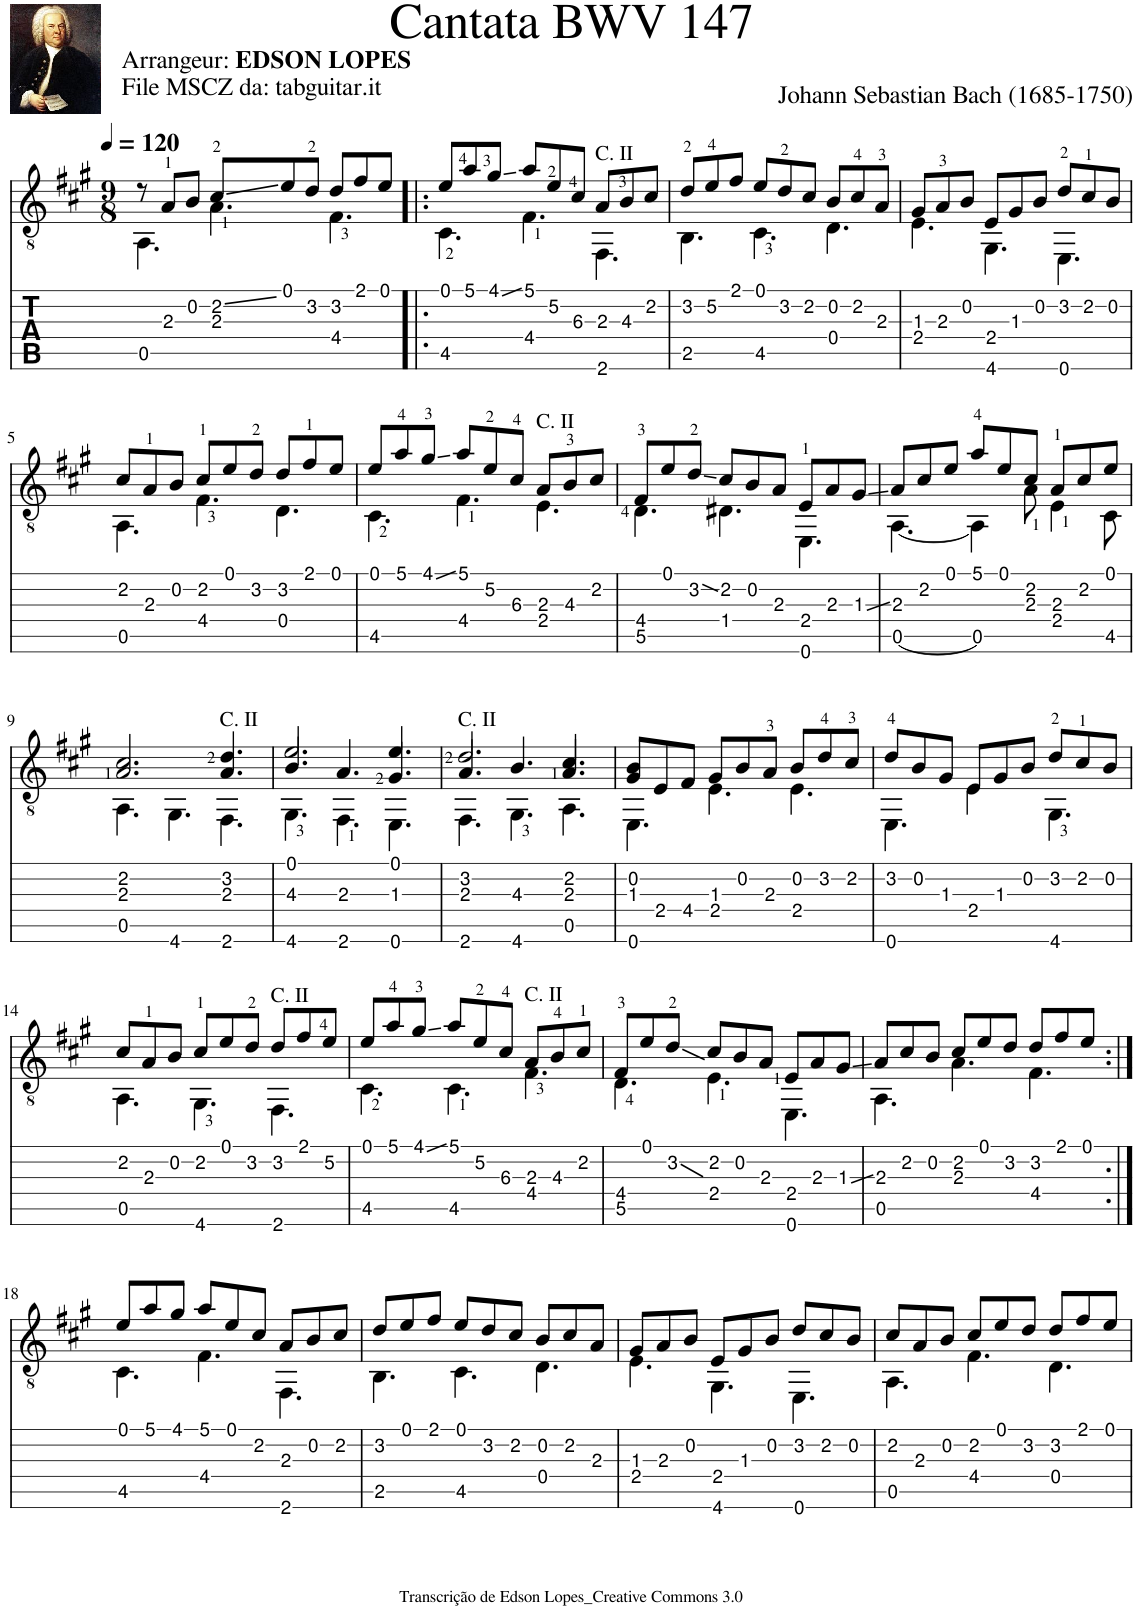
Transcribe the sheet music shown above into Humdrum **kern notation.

**kern	**kern
*part1	*part1
*staff2	*staff1
*I"Guitar	*
*I'Guit.	*
*stria6	*
*	*clefGv2
*k[f#c#g#]	*k[f#c#g#]
*M9/8	*M9/8
*MM120	*MM120
=1	=1
*^	*^
8r	4.AA	8r	4.AA\
8AL	.	8A/L	.
8BJ	.	8B/J	.
8c#L	4.A	8c#/L	4.A\
8e	.	8e/	.
8dJ	.	8d/J	.
8dL	4.F#	8d/L	4.F#\
8f#	.	8f#/	.
8eJ	.	8e/J	.
=2!|:	=2!|:	=2!|:	=2!|:
8eL	4.C#	8e/L	4.C#\
8a	.	8a/	.
8g#J	.	8g#/J	.
8aL	4.F#	8a/L	4.F#\
8e	.	8e/	.
8c#J	.	8c#/J	.
!	!	!LO:TX:a:t=C. II	!
8AL	4.FF#	8A/L	4.FF#\
8B	.	8B/	.
8c#J	.	8c#/J	.
=3	=3	=3	=3
8dL	4.BB	8d/L	4.BB\
8e	.	8e/	.
8f#J	.	8f#/J	.
8eL	4.C#	8e/L	4.C#\
8d	.	8d/	.
8c#J	.	8c#/J	.
8BL	4.D	8B/L	4.D\
8c#	.	8c#/	.
8AJ	.	8A/J	.
=4	=4	=4	=4
8G#L	4.E	8G#/L	4.E\
8A	.	8A/	.
8BJ	.	8B/J	.
8EL	4.GG#	8E/L	4.GG#\
8G#	.	8G#/	.
8BJ	.	8B/J	.
8dL	4.EE	8d/L	4.EE\
8c#	.	8c#/	.
8BJ	.	8B/J	.
!!LO:LB:g=z	!!
=5	=5	=5	=5
8c#L	4.AA	8c#/L	4.AA\
8A	.	8A/	.
8BJ	.	8B/J	.
8c#L	4.F#	8c#/L	4.F#\
8e	.	8e/	.
8dJ	.	8d/J	.
8dL	4.D	8d/L	4.D\
8f#	.	8f#/	.
8eJ	.	8e/J	.
=6	=6	=6	=6
8eL	4.C#	8e/L	4.C#\
8a	.	8a/	.
8g#J	.	8g#/J	.
8aL	4.F#	8a/L	4.F#\
8e	.	8e/	.
8c#J	.	8c#/J	.
!	!	!LO:TX:a:t=C. II	!
8AL	4.E	8A/L	4.E\
8B	.	8B/	.
8c#J	.	8c#/J	.
=7	=7	=7	=7
8F#L	4.D	8F#/L	4.D\
8e	.	8e/	.
8dJ	.	8d/J	.
8c#L	4.D#	8c#/L	4.D#X\
8B	.	8B/	.
8AJ	.	8A/J	.
8EL	4.EE	8E/L	4.EE\
8A	.	8A/	.
8G#J	.	8G#/J	.
=8	=8	=8	=8
8AL	[4.AA	8A/L	[4.AA\
8c#	.	8c#/	.
8eJ	.	8e/J	.
8aL	4AA]	8a/L	4AA\]
8e	.	8e/	.
8c#J	8A	8c#/J	8A\
8AL	4E	8A/L	4E\
8c#	.	8c#/	.
8eJ	8C#	8e/J	8C#\
!!LO:LB:g=z	!!
=9	=9	=9	=9
2.A 2.c#	4.AA	2.A/ 2.c#/	4.AA\
.	4.GG#	.	4.GG#\
!	!	!LO:TX:a:t=C. II	!
4.A 4.d	4.FF#	4.A/ 4.d/	4.FF#\
=10	=10	=10	=10
*	*^	*	*^
2.e	4.GG#	4.B	2.e/	4.GG#\	4.B/
.	4.FF#	4.A	.	4.FF#\	4.A/
4.e	4.EE	4.G#	4.e/	4.EE\	4.G#/
=11	=11	=11	=11	=11	=11
!	!	!	!LO:TX:a:t=C. II	!	!
2.d	4.FF#	4.A	2.d/	4.FF#\	4.A/
.	4.GG#	4.B	.	4.GG#\	4.B/
4.c#	4.AA	4.A	4.c#/	4.AA\	4.A/
*	*v	*v	*	*	*
*	*	*	*v	*v
=12	=12	=12	=12
8G#\ 8B\L	4.EE	8G#/ 8B/L	4.EE\
8E	.	8E/	.
8F#J	.	8F#/J	.
8G#L	4.E	8G#/L	4.E\
8B	.	8B/	.
8AJ	.	8A/J	.
8BL	4.E	8B/L	4.E\
8d	.	8d/	.
8c#J	.	8c#/J	.
=13	=13	=13	=13
8dL	4.EE	8d/L	4.EE\
8B	.	8B/	.
8G#J	.	8G#/J	.
8EL	4.E	8E/L	4.E\
8G#	.	8G#/	.
8BJ	.	8B/J	.
8dL	4.GG#	8d/L	4.GG#\
8c#	.	8c#/	.
8BJ	.	8B/J	.
!!LO:LB:g=z	!!
=14	=14	=14	=14
8c#L	4.AA	8c#/L	4.AA\
8A	.	8A/	.
8BJ	.	8B/J	.
8c#L	4.GG#	8c#/L	4.GG#\
8e	.	8e/	.
8dJ	.	8d/J	.
!	!	!LO:TX:a:t=C. II	!
8dL	4.FF#	8d/L	4.FF#\
8f#	.	8f#/	.
8eJ	.	8e/J	.
=15	=15	=15	=15
8eL	4.C#	8e/L	4.C#\
8a	.	8a/	.
8g#J	.	8g#/J	.
8aL	4.C#	8a/L	4.C#\
8e	.	8e/	.
8c#J	.	8c#/J	.
!	!	!LO:TX:a:t=C. II	!
8AL	4.F#	8A/L	4.F#\
8B	.	8B/	.
8c#J	.	8c#/J	.
=16	=16	=16	=16
8F#L	4.D	8F#/L	4.D\
8e	.	8e/	.
8dJ	.	8d/J	.
8c#L	4.E	8c#/L	4.E\
8B	.	8B/	.
8AJ	.	8A/J	.
8EL	4.EE	8E/L	4.EE\
8A	.	8A/	.
8G#J	.	8G#/J	.
=17	=17	=17	=17
8AL	4.AA	8A/L	4.AA\
8c#	.	8c#/	.
8BJ	.	8B/J	.
8c#L	4.A	8c#/L	4.A\
8e	.	8e/	.
8dJ	.	8d/J	.
8dL	4.F#	8d/L	4.F#\
8f#	.	8f#/	.
8eJ	.	8e/J	.
!!LO:LB:g=z	!!
=18:|!	=18:|!	=18:|!	=18:|!
8eL	4.C#	8e/L	4.C#\
8a	.	8a/	.
8g#J	.	8g#/J	.
8aL	4.F#	8a/L	4.F#\
8e	.	8e/	.
8c#J	.	8c#/J	.
8AL	4.FF#	8A/L	4.FF#\
8B	.	8B/	.
8c#J	.	8c#/J	.
=19	=19	=19	=19
8dL	4.BB	8d/L	4.BB\
8e	.	8e/	.
8f#J	.	8f#/J	.
8eL	4.C#	8e/L	4.C#\
8d	.	8d/	.
8c#J	.	8c#/J	.
8BL	4.D	8B/L	4.D\
8c#	.	8c#/	.
8AJ	.	8A/J	.
=20	=20	=20	=20
8G#L	4.E	8G#/L	4.E\
8A	.	8A/	.
8BJ	.	8B/J	.
8EL	4.GG#	8E/L	4.GG#\
8G#	.	8G#/	.
8BJ	.	8B/J	.
8dL	4.EE	8d/L	4.EE\
8c#	.	8c#/	.
8BJ	.	8B/J	.
=21	=21	=21	=21
8c#L	4.AA	8c#/L	4.AA\
8A	.	8A/	.
8BJ	.	8B/J	.
8c#L	4.F#	8c#/L	4.F#\
8e	.	8e/	.
8dJ	.	8d/J	.
8dL	4.D	8d/L	4.D\
8f#	.	8f#/	.
8eJ	.	8e/J	.
*v	*v	*	*
*	*v	*v
=	=
*-	*-
